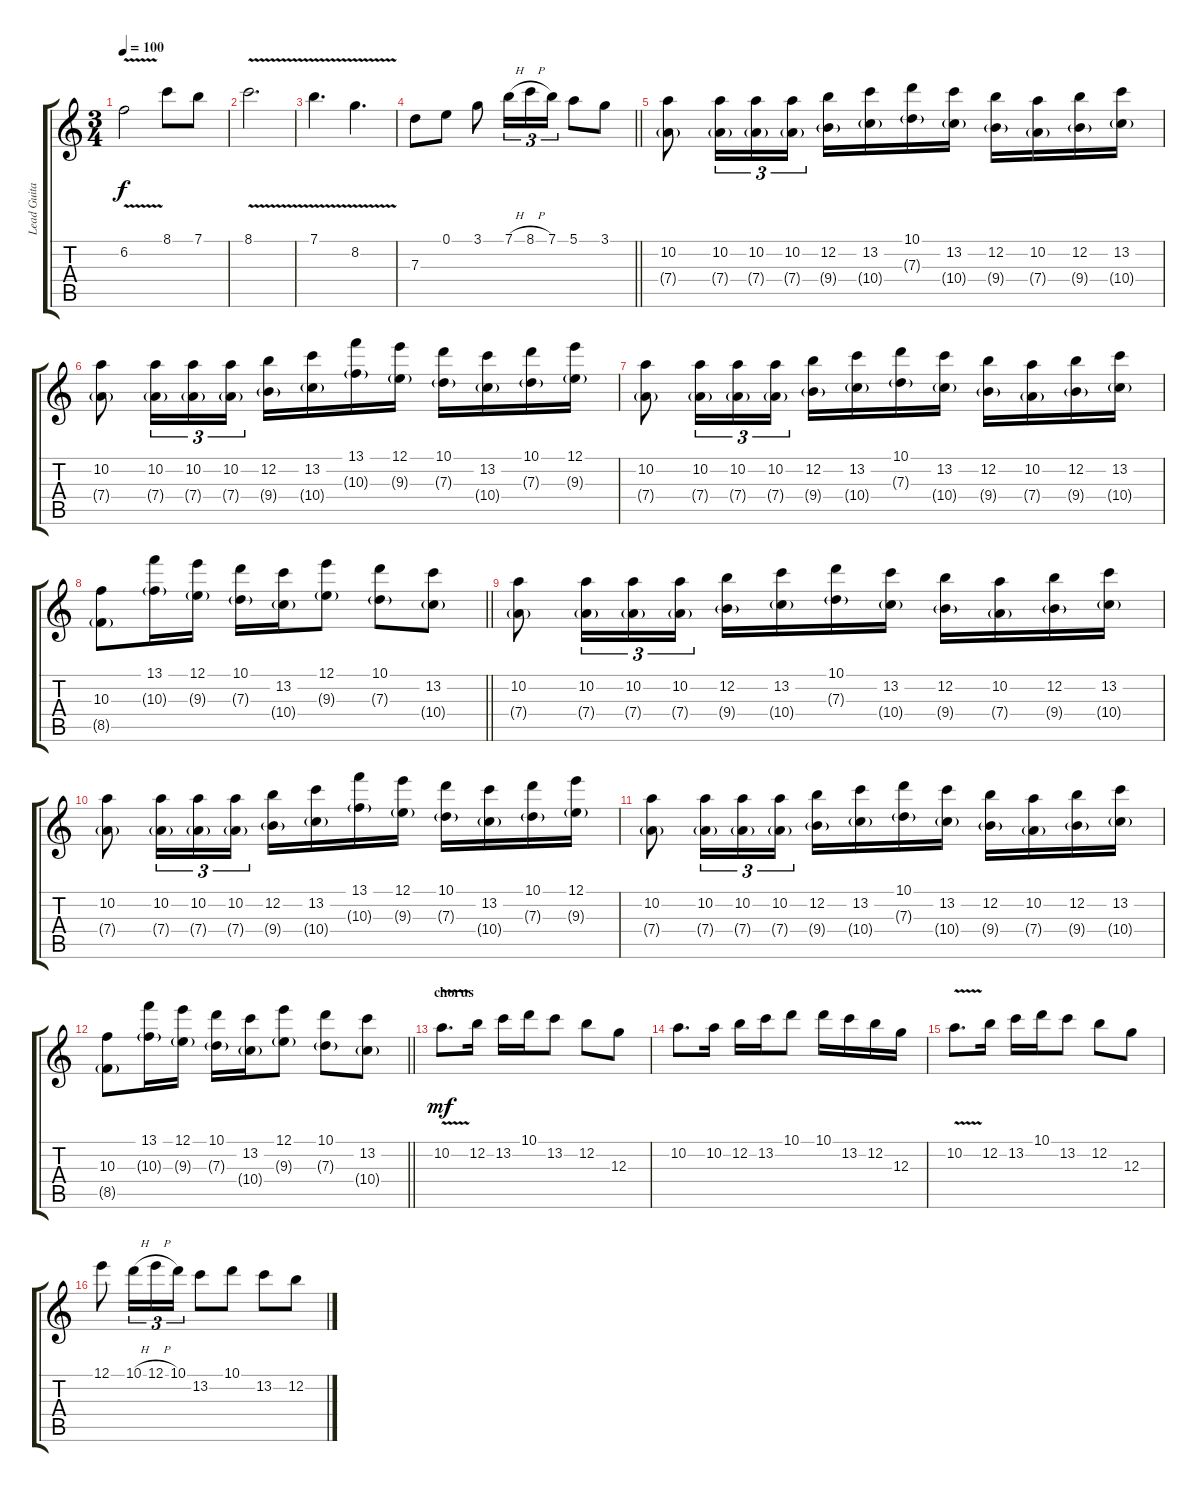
\track ("Lead Guitar 2" "Lead Guita") {instrument distortionguitar}
\staff {score tabs}
\tuning (E4 B3 G3 D3 A2 E2) {hide}
\ts (3 4)
\tempo 100
\clef g2
\ks c
6.2{v}.2{dy f} 8.1.8 7.1.8 |
8.1{v}.2{d} |
7.1{v}.4{d} 8.2{v}.4{d} |
\barLineRight lightlight
7.3.8 0.1.8 3.1.8 7.1{h}.16{tu (3 2)} 8.1{h}.16{tu (3 2)} 7.1.16{tu (3 2)} 5.1.8 3.1.8 |
\section ("" "")
(10.2 7.4{g}).8 (10.2 7.4{g}).16{tu (3 2)} (10.2 7.4{g}).16{tu (3 2)} (10.2 7.4{g}).16{tu (3 2)} (12.2 9.4{g}).16 (13.2 10.4{g}).16 (10.1 7.3{g}).16 (13.2 10.4{g}).16 (12.2 9.4{g}).16 (10.2 7.4{g}).16 (12.2 9.4{g}).16 (13.2 10.4{g}).16 |
(10.2 7.4{g}).8 (10.2 7.4{g}).16{tu (3 2)} (10.2 7.4{g}).16{tu (3 2)} (10.2 7.4{g}).16{tu (3 2)} (12.2 9.4{g}).16 (13.2 10.4{g}).16 (13.1 10.3{g}).16 (12.1 9.3{g}).16 (10.1 7.3{g}).16 (13.2 10.4{g}).16 (10.1 7.3{g}).16 (12.1 9.3{g}).16 |
(10.2 7.4{g}).8 (10.2 7.4{g}).16{tu (3 2)} (10.2 7.4{g}).16{tu (3 2)} (10.2 7.4{g}).16{tu (3 2)} (12.2 9.4{g}).16 (13.2 10.4{g}).16 (10.1 7.3{g}).16 (13.2 10.4{g}).16 (12.2 9.4{g}).16 (10.2 7.4{g}).16 (12.2 9.4{g}).16 (13.2 10.4{g}).16 |
\barLineRight lightlight
(10.3 8.5{g}).8 (13.1 10.3{g}).16 (12.1 9.3{g}).16 (10.1 7.3{g}).16 (13.2 10.4{g}).16 (12.1 9.3{g}).8 (10.1 7.3{g}).8 (13.2 10.4{g}).8 |
(10.2 7.4{g}).8 (10.2 7.4{g}).16{tu (3 2)} (10.2 7.4{g}).16{tu (3 2)} (10.2 7.4{g}).16{tu (3 2)} (12.2 9.4{g}).16 (13.2 10.4{g}).16 (10.1 7.3{g}).16 (13.2 10.4{g}).16 (12.2 9.4{g}).16 (10.2 7.4{g}).16 (12.2 9.4{g}).16 (13.2 10.4{g}).16 |
(10.2 7.4{g}).8 (10.2 7.4{g}).16{tu (3 2)} (10.2 7.4{g}).16{tu (3 2)} (10.2 7.4{g}).16{tu (3 2)} (12.2 9.4{g}).16 (13.2 10.4{g}).16 (13.1 10.3{g}).16 (12.1 9.3{g}).16 (10.1 7.3{g}).16 (13.2 10.4{g}).16 (10.1 7.3{g}).16 (12.1 9.3{g}).16 |
(10.2 7.4{g}).8 (10.2 7.4{g}).16{tu (3 2)} (10.2 7.4{g}).16{tu (3 2)} (10.2 7.4{g}).16{tu (3 2)} (12.2 9.4{g}).16 (13.2 10.4{g}).16 (10.1 7.3{g}).16 (13.2 10.4{g}).16 (12.2 9.4{g}).16 (10.2 7.4{g}).16 (12.2 9.4{g}).16 (13.2 10.4{g}).16 |
\barLineRight lightlight
(10.3 8.5{g}).8 (13.1 10.3{g}).16 (12.1 9.3{g}).16 (10.1 7.3{g}).16 (13.2 10.4{g}).16 (12.1 9.3{g}).8 (10.1 7.3{g}).8 (13.2 10.4{g}).8 |
\section ("" "chorus")
10.2{v}.8{d dy mf} 12.2.16 13.2.16 10.1.16 13.2.8 12.2.8 12.3.8 |
10.2.8{d} 10.2.16 12.2.16 13.2.16 10.1.8 10.1.16 13.2.16 12.2.16 12.3.16 |
10.2{v}.8{d} 12.2.16 13.2.16 10.1.16 13.2.8 12.2.8 12.3.8 |
12.1.8 10.1{h}.16{tu (3 2)} 12.1{h}.16{tu (3 2)} 10.1.16{tu (3 2)} 13.2.8 10.1.8 13.2.8 12.2.8
